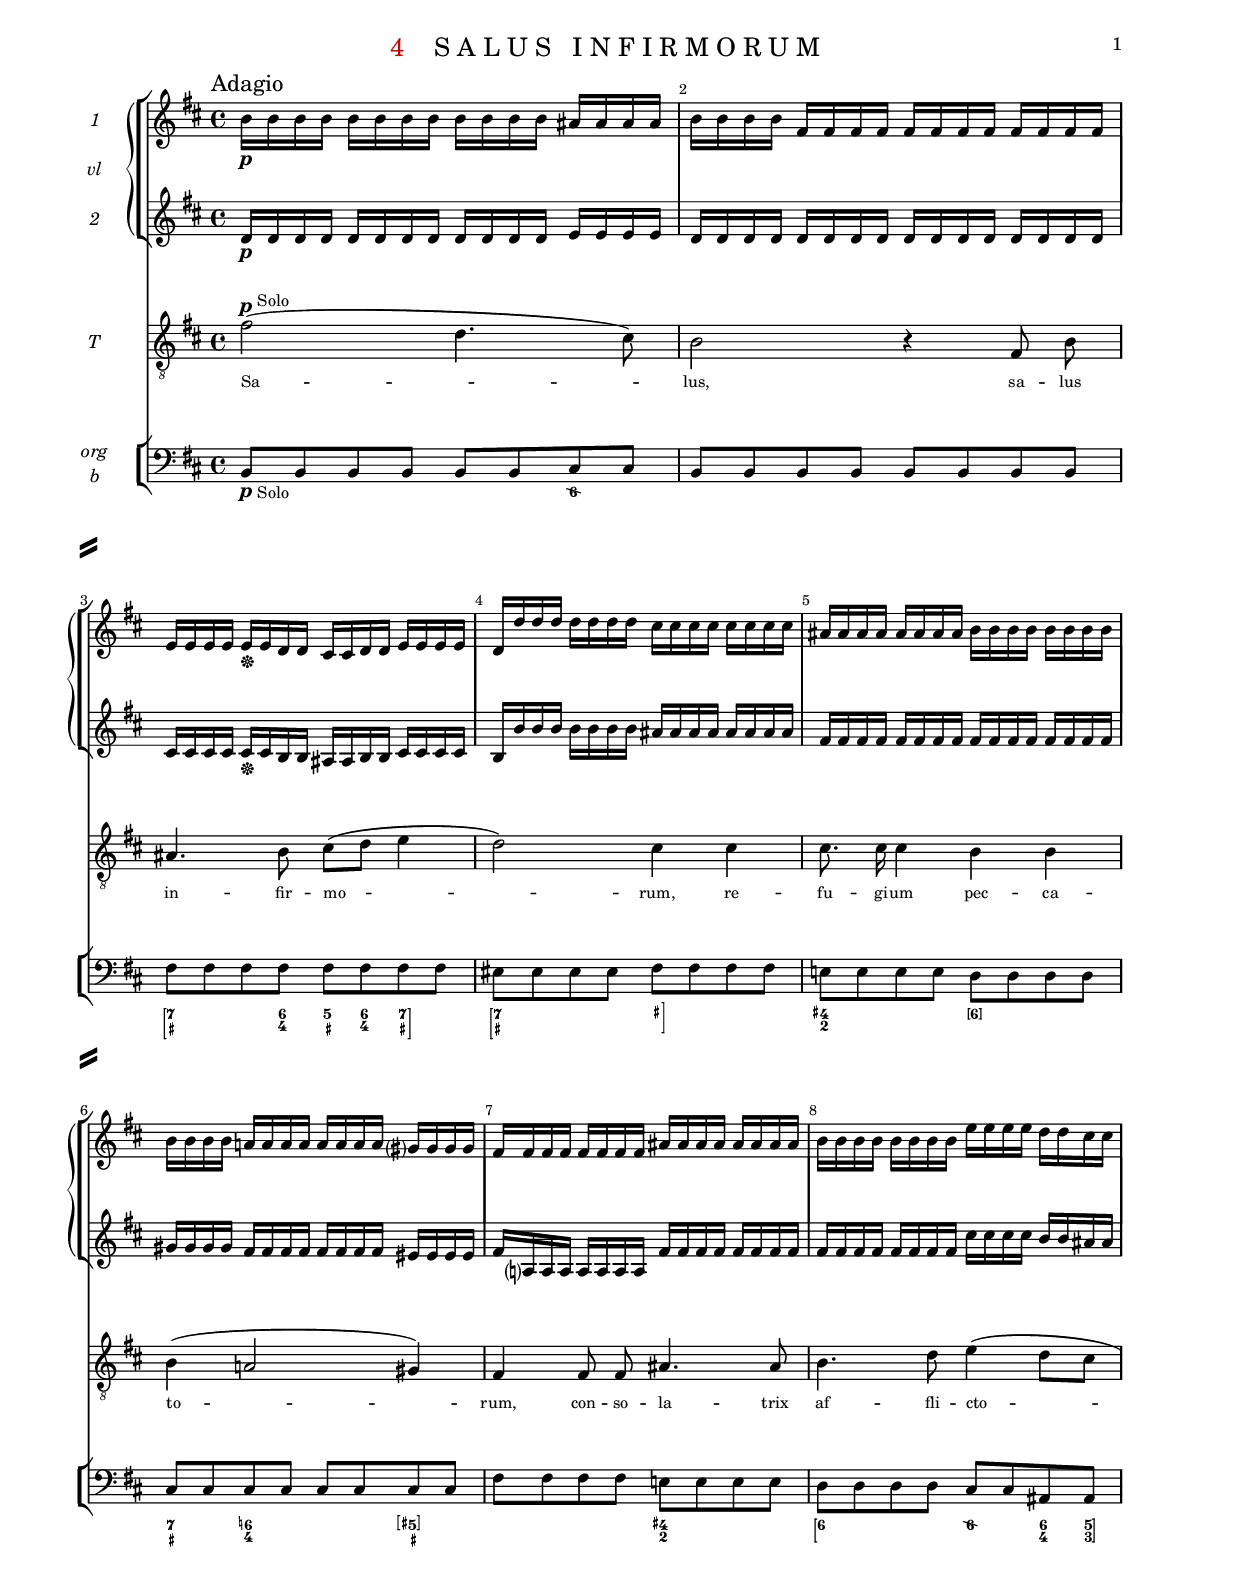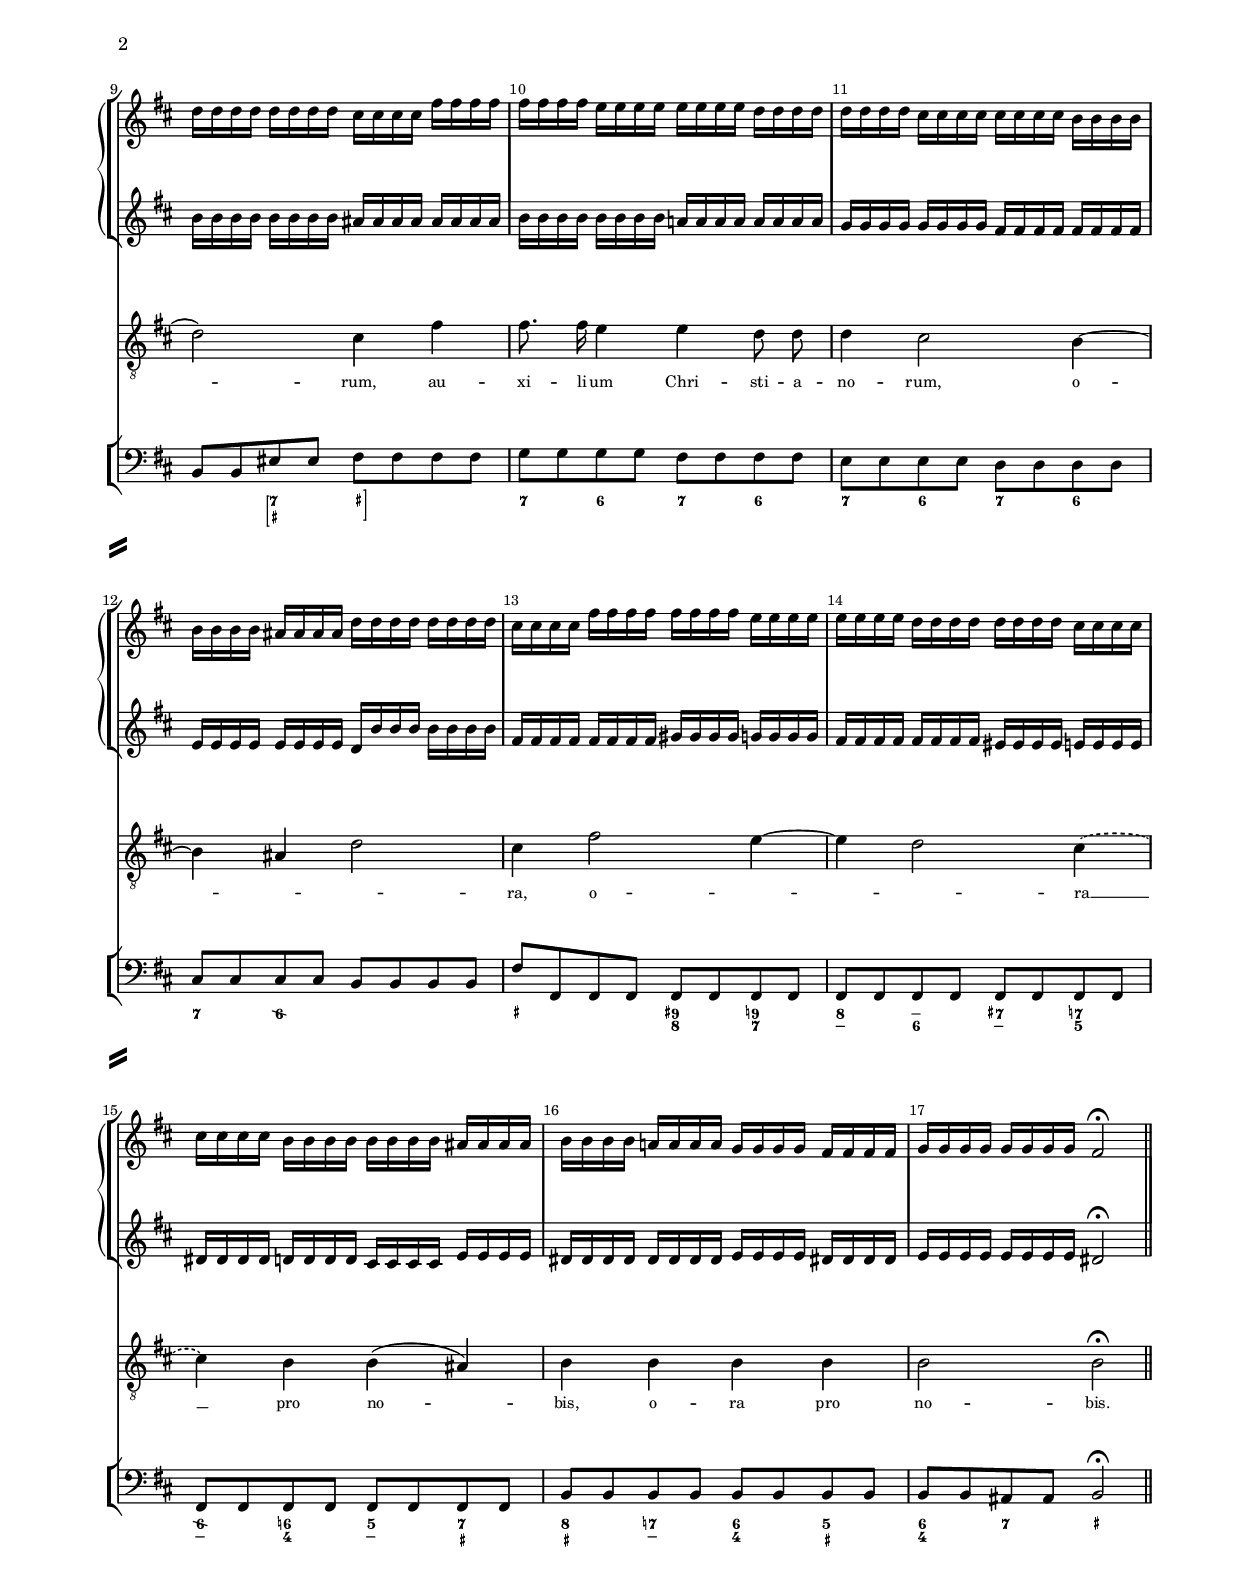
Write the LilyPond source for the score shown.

% (c) 2020 by Wolfgang Esser-Skala.
% This file is licensed under the Creative Commons Attribution-NonCommercial-ShareAlike 4.0 International License.
% To view a copy of this license, visit http://creativecommons.org/licenses/by-nc-sa/4.0/.

\version "2.18.0"

\include "../definitions.ly"

\paper {
	indent = 1\cm
	% #(define (page-post-process layout pages) (ly:create-toc-file layout pages))
	% systems-per-page = #2
}

#(set-global-staff-size 15.87)

\book {
	% \bookpart {
	% 	\header {
	% 		number = "1"
	% 		title = "K Y R I E"
	% 	}
	% 	\paper { indent = 3\cm }
	% 	\tocSection "1" "Kyrie"
	% 	\score {
	% 		<<
	% 			\new StaffGroup <<
	% 				\new GrandStaff <<
	% 					\set GrandStaff.instrumentName = "Violino"
	% 					\new Staff {
	% 						\set Staff.instrumentName = "I"
	% 						\KyrieViolinoI
	% 					}
	% 					\new Staff {
	% 						\set Staff.instrumentName = "II"
	% 						\KyrieViolinoII
	% 					}
	% 				>>
	% 			>>
	% 			\new ChoirStaff <<
	% 				\new Staff {
	% 					\set Staff.instrumentName = \SopranoIncipit
	% 					\override Staff.InstrumentName.self-alignment-Y = ##f
	% 					\override Staff.InstrumentName.self-alignment-X = #RIGHT
	% 					\new Voice = "Soprano" { \dynamicUp \KyrieSopranoNotes }
	% 				}
	% 				\new Lyrics \lyricsto Soprano \KyrieSopranoLyrics
	%
	% 				\new Staff {
	% 					\set Staff.instrumentName = \AltoIncipit
	% 					\override Staff.InstrumentName.self-alignment-Y = ##f
	% 					\override Staff.InstrumentName.self-alignment-X = #RIGHT
	% 					\new Voice = "Alto" { \dynamicUp \KyrieAltoNotes }
	% 				}
	% 				\new Lyrics \lyricsto Alto \KyrieAltoLyrics
	%
	% 				\new Staff {
	% 					\set Staff.instrumentName = \TenoreIncipit
	% 					\override Staff.InstrumentName.self-alignment-Y = ##f
	% 					\override Staff.InstrumentName.self-alignment-X = #RIGHT
	% 					\new Voice = "Tenore" { \dynamicUp \KyrieTenoreNotes }
	% 				}
	% 				\new Lyrics \lyricsto Tenore \KyrieTenoreLyrics
	%
	% 				\new Staff {
	% 					\set Staff.instrumentName = "Basso"
	% 					\new Voice = "Basso" { \dynamicUp \KyrieBassoNotes }
	% 				}
	% 				\new Lyrics \lyricsto Basso \KyrieBassoLyrics
	% 			>>
	% 			\new StaffGroup <<
	% 				\new Staff {
	% 					\set Staff.instrumentName = \markup { \center-column { "Organo" "e Bassi" } }
	% 					% \transpose c c,
	% 					\KyrieOrgano
	% 				}
	% 			>>
	% 			\new FiguredBass { \KyrieBassFigures }
	% 		>>
	% 		\layout { }
	% 		\midi { \tempo 4 = 100 }
	% 	}
	% }
	% \bookpart {
	% 	\header {
	% 		number = "2"
	% 		title = "S A N C T A   M A R I A"
	% 	}
	% 	\tocSection "2" "Sancta Maria"
	% 	\score {
	% 		<<
	% 			\new StaffGroup <<
	% 				\new GrandStaff <<
	% 					\set GrandStaff.instrumentName = "vl"
	% 					\new Staff {
	% 						\set Staff.instrumentName = "1"
	% 						\SanctaViolinoI
	% 					}
	% 					\new Staff {
	% 						\set Staff.instrumentName = "2"
	% 						\SanctaViolinoII
	% 					}
	% 				>>
	% 			>>
	% 			\new ChoirStaff <<
	% 				\new Staff {
	% 					\set Staff.instrumentName = "S"
	% 					\new Voice = "Soprano" { \dynamicUp \SanctaSopranoNotes }
	% 				}
	% 				\new Lyrics \lyricsto Soprano \SanctaSopranoLyrics
	%
	% 				\new Staff {
	% 					\set Staff.instrumentName = "A"
	% 					\new Voice = "Alto" { \dynamicUp \SanctaAltoNotes }
	% 				}
	% 				\new Lyrics \lyricsto Alto \SanctaAltoLyrics
	%
	% 				\new Staff {
	% 					\set Staff.instrumentName = "T"
	% 					\new Voice = "Tenore" { \dynamicUp \SanctaTenoreNotes }
	% 				}
	% 				\new Lyrics \lyricsto Tenore \SanctaTenoreLyrics
	%
	% 				\new Staff {
	% 					\set Staff.instrumentName = "B"
	% 					\new Voice = "Basso" { \dynamicUp \SanctaBassoNotes }
	% 				}
	% 				\new Lyrics \lyricsto Basso \SanctaBassoLyrics
	% 			>>
	% 			\new StaffGroup <<
	% 				\new Staff {
	% 					\set Staff.instrumentName = \markup { \center-column { "org" "b" } }
	% 					% \transpose c c,
	% 					\SanctaOrgano
	% 				}
	% 			>>
	% 			\new FiguredBass { \SanctaBassFigures }
	% 		>>
	% 		\layout { }
	% 		\midi { \tempo 4 = 70 }
	% 	}
	% }
	% \bookpart {
	% 	\header {
	% 		number = "3"
	% 		title = "S P E C U L U M   I U S T I T I A E"
	% 	}
	% 	\tocSection "3" "Speculum iustitiae"
	% 	\score {
	% 		<<
	% 			\new StaffGroup <<
	% 				\new GrandStaff <<
	% 					\set GrandStaff.instrumentName = "vl"
	% 					\new Staff {
	% 						\set Staff.instrumentName = "1"
	% 						\SpeculumViolinoI
	% 					}
	% 					\new Staff {
	% 						\set Staff.instrumentName = "2"
	% 						\SpeculumViolinoII
	% 					}
	% 				>>
	% 			>>
	% 			\new ChoirStaff <<
	% 				\new Staff {
	% 					\set Staff.instrumentName = "S"
	% 					\new Voice = "Soprano" { \dynamicUp \SpeculumSopranoNotes }
	% 				}
	% 				\new Lyrics \lyricsto Soprano \SpeculumSopranoLyrics
	%
	% 				\new Staff {
	% 					\set Staff.instrumentName = "A"
	% 					\new Voice = "Alto" { \dynamicUp \SpeculumAltoNotes }
	% 				}
	% 				\new Lyrics \lyricsto Alto \SpeculumAltoLyrics
	%
	% 				\new Staff {
	% 					\set Staff.instrumentName = "T"
	% 					\new Voice = "Tenore" { \dynamicUp \SpeculumTenoreNotes }
	% 				}
	% 				\new Lyrics \lyricsto Tenore \SpeculumTenoreLyrics
	%
	% 				\new Staff {
	% 					\set Staff.instrumentName = "B"
	% 					\new Voice = "Basso" { \dynamicUp \SpeculumBassoNotes }
	% 				}
	% 				\new Lyrics \lyricsto Basso \SpeculumBassoLyrics
	% 			>>
	% 			\new StaffGroup <<
	% 				\new Staff {
	% 					\set Staff.instrumentName = \markup { \center-column { "org" "b" } }
	% 					% \transpose c c,
	% 					\SpeculumOrgano
	% 				}
	% 			>>
	% 			\new FiguredBass { \SpeculumBassFigures }
	% 		>>
	% 		\layout { }
	% 		\midi { \tempo 4 = 105 }
	% 	}
	% }
	\bookpart {
		\header {
			number = "4"
			title = "S A L U S   I N F I R M O R U M"
		}
		\paper { systems-per-page = #3 }
		\tocSection "4" "Salus infirmorum"
		\score {
			<<
				\new StaffGroup <<
					\new GrandStaff <<
						\set GrandStaff.instrumentName = "vl"
						\new Staff {
							\set Staff.instrumentName = "1"
							\SalusViolinoI
						}
						\new Staff {
							\set Staff.instrumentName = "2"
							\SalusViolinoII
						}
					>>
				>>
				\new ChoirStaff <<
					\new Staff {
						\set Staff.instrumentName = "T"
						\new Voice = "Tenore" { \dynamicUp \SalusTenoreNotes }
					}
					\new Lyrics \lyricsto Tenore \SalusTenoreLyrics
				>>
				\new StaffGroup <<
					\new Staff {
						\set Staff.instrumentName = \markup { \center-column { "org" "b" } }
						% \transpose c c,
						\SalusOrgano
					}
				>>
				\new FiguredBass { \SalusBassFigures }
			>>
			\layout { }
			\midi { \tempo 4 = 60 }
		}
	}
}
